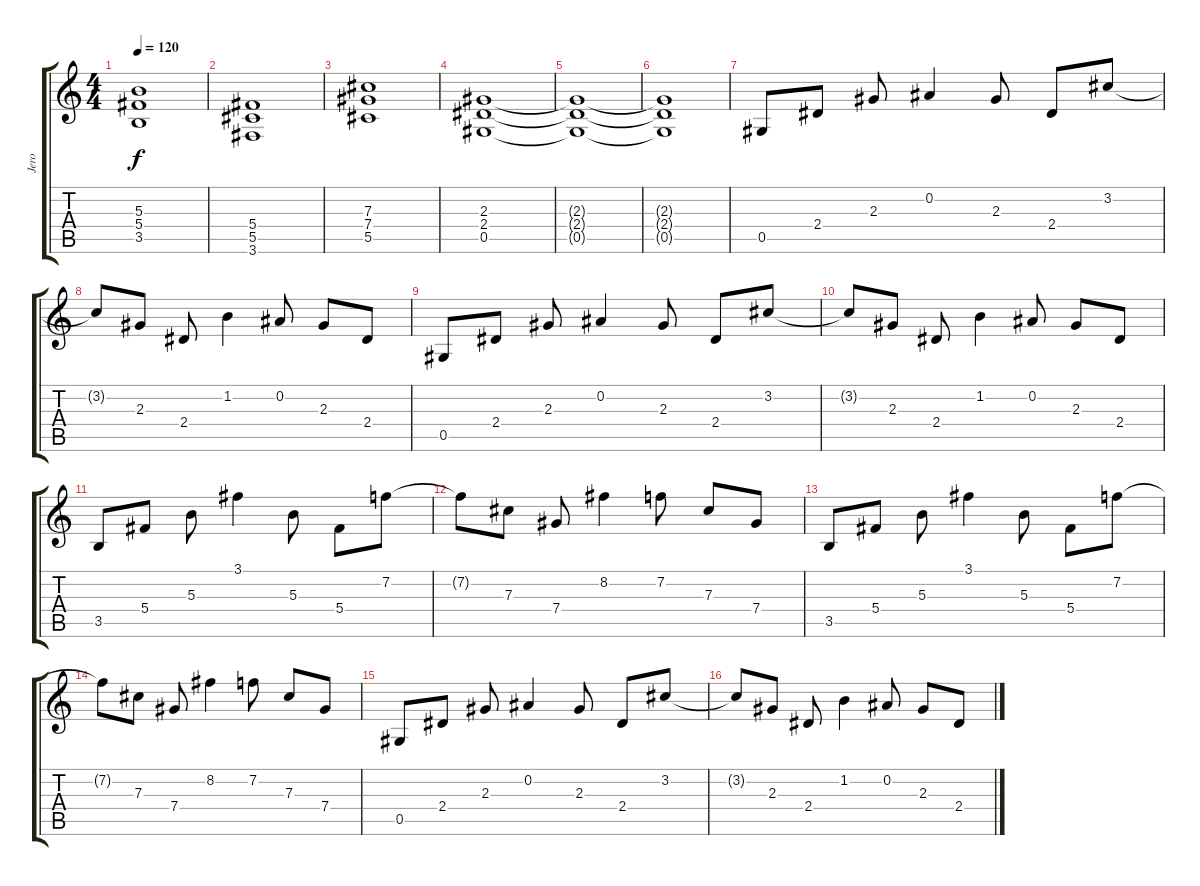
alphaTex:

\track ("Jero" "Jero") {instrument overdrivenguitar}
\staff {score tabs}
\tuning (Eb4 Bb3 Gb3 Db3 Ab2 Eb2) {hide}
\ts (4 4)
\tempo 120
\clef g2
\ks c
(5.3 5.4 3.5).1{dy f} |
(5.4 5.5 3.6).1 |
(7.3 7.4 5.5).1 |
(2.3 2.4 0.5).1 |
(2.3{t} 2.4{t} 0.5{t}).1 |
(2.3{t} 2.4{t} 0.5{t}).1 |
0.5.8{instrument acousticguitarsteel} 2.4.8 2.3.8 0.2.4 2.3.8 2.4.8 3.2.8 |
3.2{t}.8 2.3.8 2.4.8 1.2.4 0.2.8 2.3.8 2.4.8 |
0.5.8 2.4.8 2.3.8 0.2.4 2.3.8 2.4.8 3.2.8 |
3.2{t}.8 2.3.8 2.4.8 1.2.4 0.2.8 2.3.8 2.4.8 |
3.5.8{volume 8} 5.4.8 5.3.8 3.1.4 5.3.8 5.4.8 7.2.8 |
7.2{t}.8 7.3.8 7.4.8 8.2.4 7.2.8 7.3.8 7.4.8 |
3.5.8 5.4.8 5.3.8 3.1.4 5.3.8 5.4.8 7.2.8 |
7.2{t}.8 7.3.8 7.4.8 8.2.4 7.2.8 7.3.8 7.4.8 |
0.5.8{volume 0} 2.4.8 2.3.8 0.2.4 2.3.8 2.4.8 3.2.8 |
3.2{t}.8 2.3.8 2.4.8 1.2.4 0.2.8 2.3.8 2.4.8
